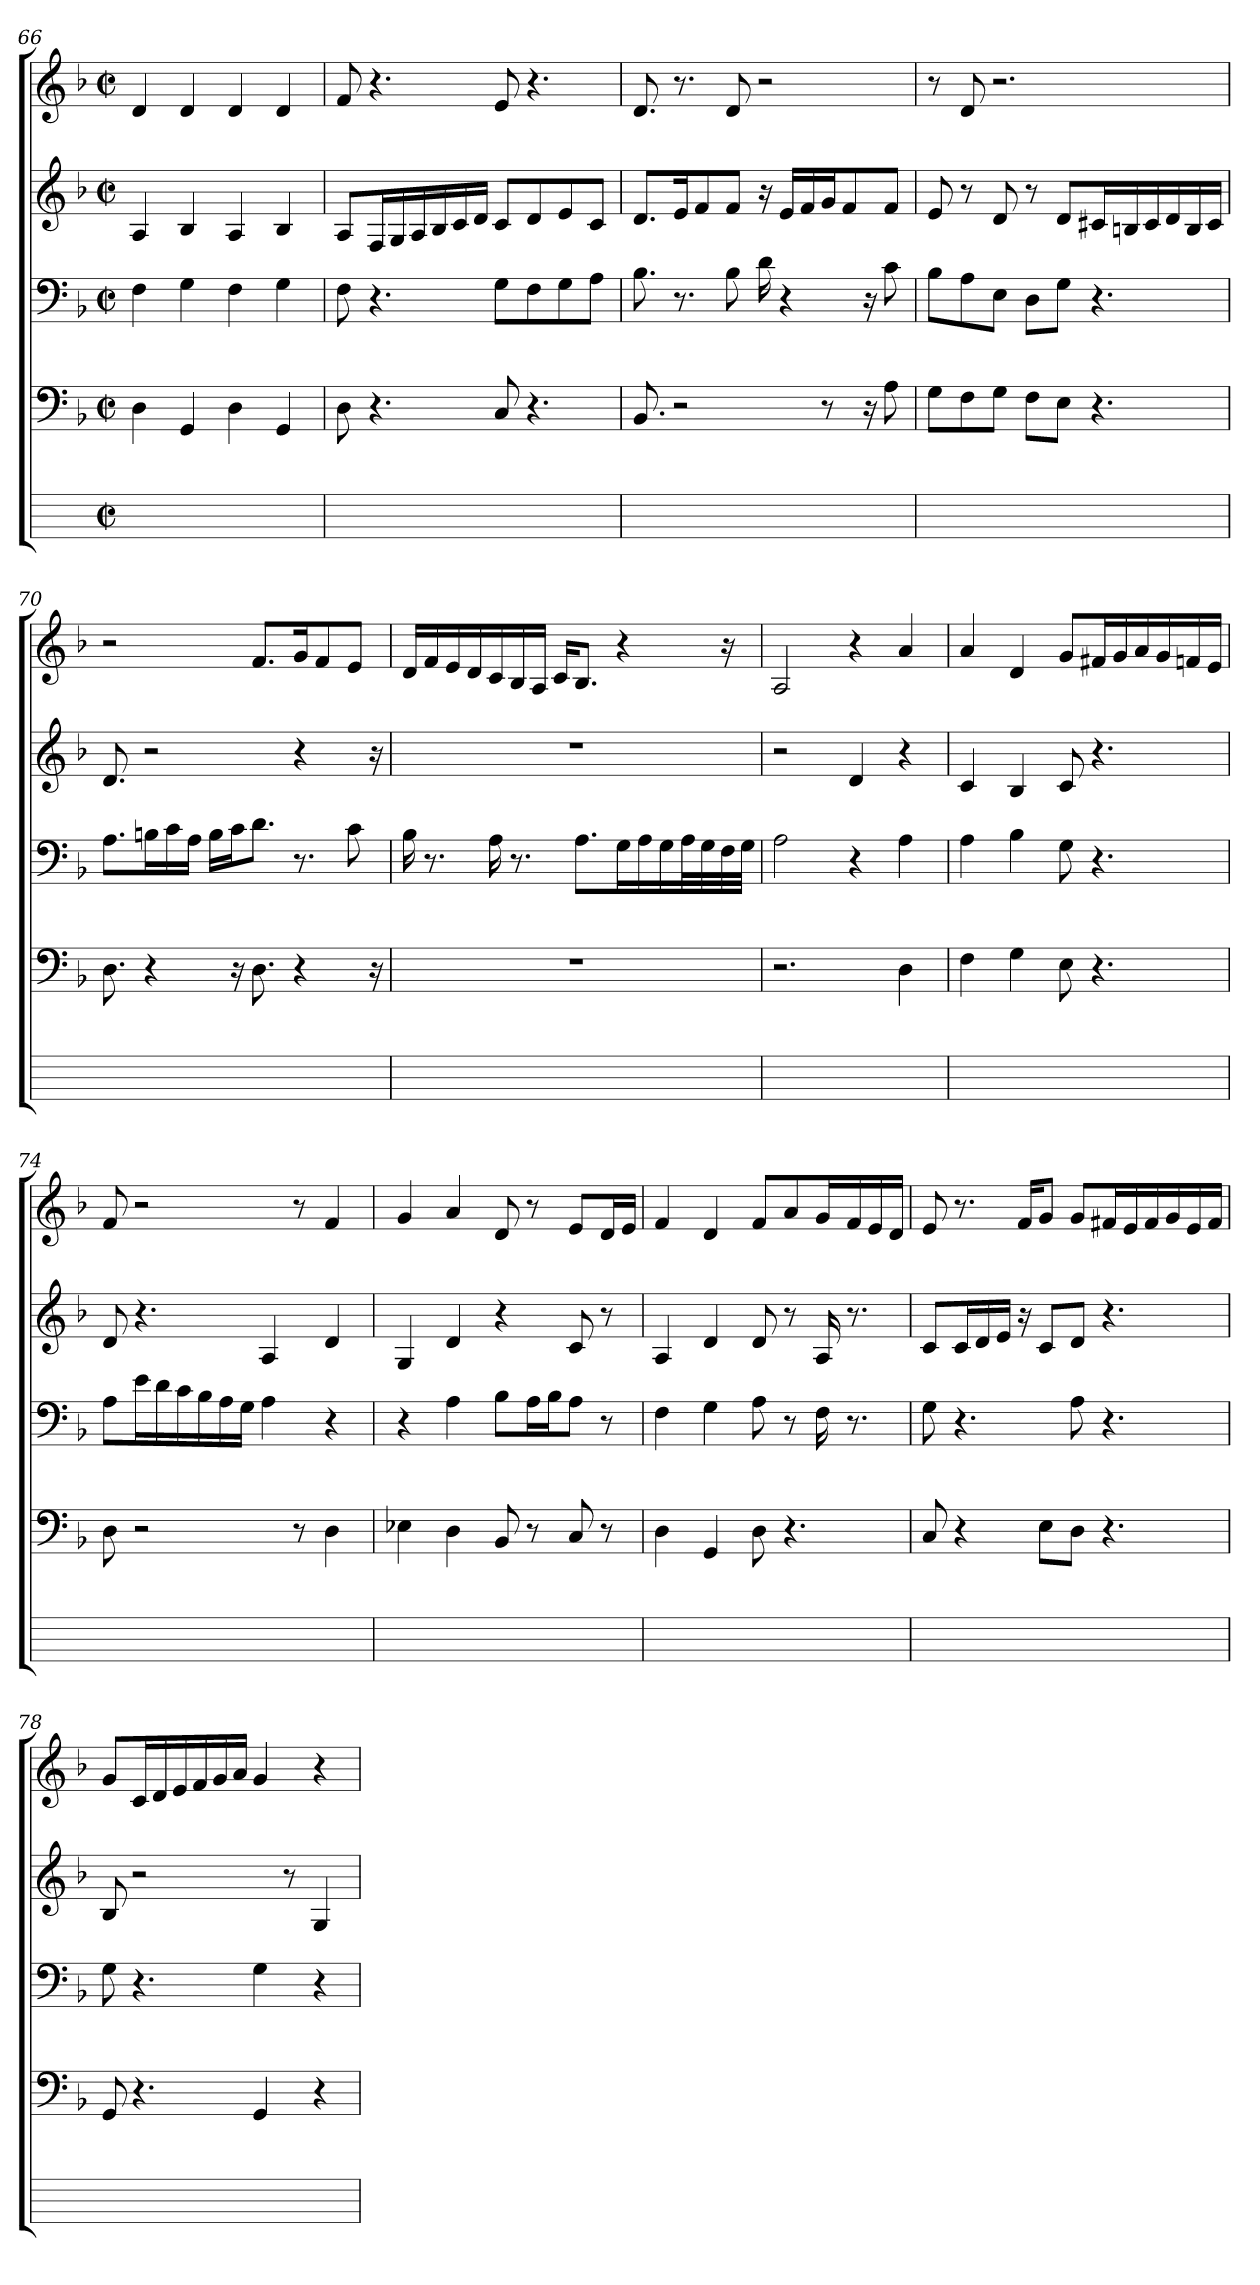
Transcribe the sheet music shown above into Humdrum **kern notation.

**kern	**kern	**kern	**kern	**kern
*part5	*part4	*part3	*part2	*part1
*staff5	*staff4	*staff3	*staff2	*staff1
*	*clefF4	*clefF4	*clefG2	*clefG2
*	*k[b-]	*k[b-]	*k[b-]	*k[b-]
*	*F:	*F:	*F:	*F:
*M2/2	*M2/2	*M2/2	*M2/2	*M2/2
*met(c|)	*met(c|)	*met(c|)	*met(c|)	*met(c|)
=66	=66	=66	=66	=66
1ryy	4D	4F	4A	4d
.	4GG	4G	4B-	4d
.	4D	4F	4A	4d
.	4GG	4G	4B-	4d
=67	=67	=67	=67	=67
1ryy	8D	8F	8AL	8f
.	4.r	4.r	16FiL	4.r
.	.	.	16Gi	.
.	.	.	16Ai	.
.	.	.	16B-i	.
.	.	.	16cj	.
.	.	.	16diJJ	.
.	8C	8GL	8cL	8e
.	4.r	8Fj	8d	4.r
.	.	8GZ	8e	.
.	.	8AJ	8cJ	.
=68	=68	=68	=68	=68
1ryy	8.BB-	8.B-	8.dL	8.d
.	2r	8.r	16eik	8.r
.	.	.	8f	.
.	.	8B-Z	8fZJ	8dZ
.	.	16d	16r	2r
.	.	4r	16eiLL	.
.	.	.	16f	.
.	8r	.	16giJ	.
.	.	.	8f	.
.	16r	16r	.	.
.	8A	8c	8fZJ	.
=69	=69	=69	=69	=69
1ryy	8GL	8B-L	8e	8r
.	8Fj	8Aj	8r	8dZ
.	8GZJ	8EjJ	8d	2.r
.	8FZL	8DjL	8r	.
.	8EJ	8GJ	8dZL	.
.	4.r	4.r	16c#XiL	.
.	.	.	16Bni	.
.	.	.	16c#	.
.	.	.	16di	.
.	.	.	16Bi	.
.	.	.	16c#iJJ	.
=70	=70	=70	=70	=70
1ryy	8.D	8.AL	8.d	2r
.	4r	16BniL	2r	.
.	.	16ci	.	.
.	.	16AiJJ	.	.
.	.	16BiLL	.	.
.	16r	16ciJ	.	.
.	8.DZ	8.dJ	.	8.fL
.	4r	8.r	4r	16gik
.	.	.	.	8fZ
.	.	8c	.	8eJ
.	16r	.	16r	.
=71	=71	=71	=71	=71
1ryy	1r	16B-	1r	16dLL
.	.	8.r	.	16fi
.	.	.	.	16ei
.	.	.	.	16di
.	.	16A	.	16c
.	.	8.r	.	16B-i
.	.	.	.	16AiJJ
.	.	.	.	16ciKL
.	.	8.AZL	.	8.B-J
.	.	16GiL	.	4r
.	.	16Ai	.	.
.	.	16Gi	.	.
.	.	32AiL	.	.
.	.	32Gi	.	.
.	.	32Fi	.	16r
.	.	32GiJJJ	.	.
=72	=72	=72	=72	=72
1ryy	2.r	2A	2r	2A
.	.	4r	4d	4r
.	4D	4A	4r	4a
=73	=73	=73	=73	=73
1ryy	4F	4A	4c	4a
.	4G	4B-	4B-	4d
.	8E	8G	8c	8gL
.	4.r	4.r	4.r	16f#XiL
.	.	.	.	16gi
.	.	.	.	16ai
.	.	.	.	16gi
.	.	.	.	16fni
.	.	.	.	16eiJJ
=74	=74	=74	=74	=74
1ryy	8D	8AL	8d	8f
.	2r	16eiL	4.r	2r
.	.	16di	.	.
.	.	16ci	.	.
.	.	16B-i	.	.
.	.	16Ai	.	.
.	.	16GiJJ	.	.
.	.	4AZ	4A	.
.	8r	.	.	8r
.	4D	4r	4d	4f
=75	=75	=75	=75	=75
1ryy	4E-X	4r	4G	4g
.	4D	4A	4d	4a
.	8BB-	8B-L	4r	8d
.	8r	16AiL	.	8r
.	.	16B-iJ	.	.
.	8C	8AJ	8c	8eL
.	8r	8r	8r	16diL
.	.	.	.	16eiJJ
=76	=76	=76	=76	=76
1ryy	4D	4F	4A	4f
.	4GG	4G	4d	4d
.	8D	8A	8dZ	8fL
.	4.r	8r	8r	8aj
.	.	16F	16A	16gjL
.	.	8.r	8.r	16fi
.	.	.	.	16ej
.	.	.	.	16diJJ
=77	=77	=77	=77	=77
1ryy	8C	8G	8cL	8e
.	4r	4.r	16cZL	8.r
.	.	.	16di	.
.	.	.	16eVJJ	.
.	.	.	16r	16fiKL
.	8EVL	.	8cL	8gZJ
.	8DJ	8A	8dJ	8gZL
.	4.r	4.r	4.r	16f#XL
.	.	.	.	16ei
.	.	.	.	16f#
.	.	.	.	16gi
.	.	.	.	16e
.	.	.	.	16f#iJJ
=78	=78	=78	=78	=78
1ryy	8GG	8G	8B-	8gL
.	4.r	4.r	2r	16ciL
.	.	.	.	16di
.	.	.	.	16ei
.	.	.	.	16fi
.	.	.	.	16gi
.	.	.	.	16aiJJ
.	4GGZ	4GZ	.	4gZ
.	.	.	8r	.
.	4r	4r	4G	4r
=	=	=	=	=
*-	*-	*-	*-	*-
